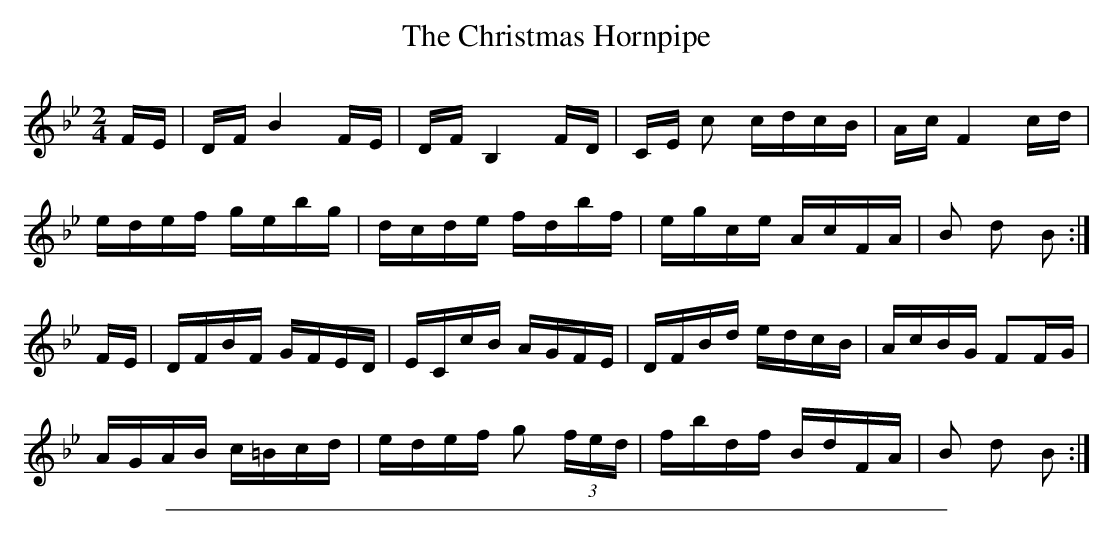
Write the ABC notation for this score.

X:1
T: Christmas Hornpipe, The
M:2/4
K:Bb
FE|DF B4 FE|DF B,4 FD|CE c2 cdcB|Ac F4 cd|
edef gebg|dcde fdbf|egce AcFA| B2 d2 B2:|
FE|DFBF GFED|ECcB AGFE|DFBd edcB|AcBG F2FG|
AGAB c=Bcd|edef g2 (3fed|fbdf BdFA|B2 d2 B2:|
